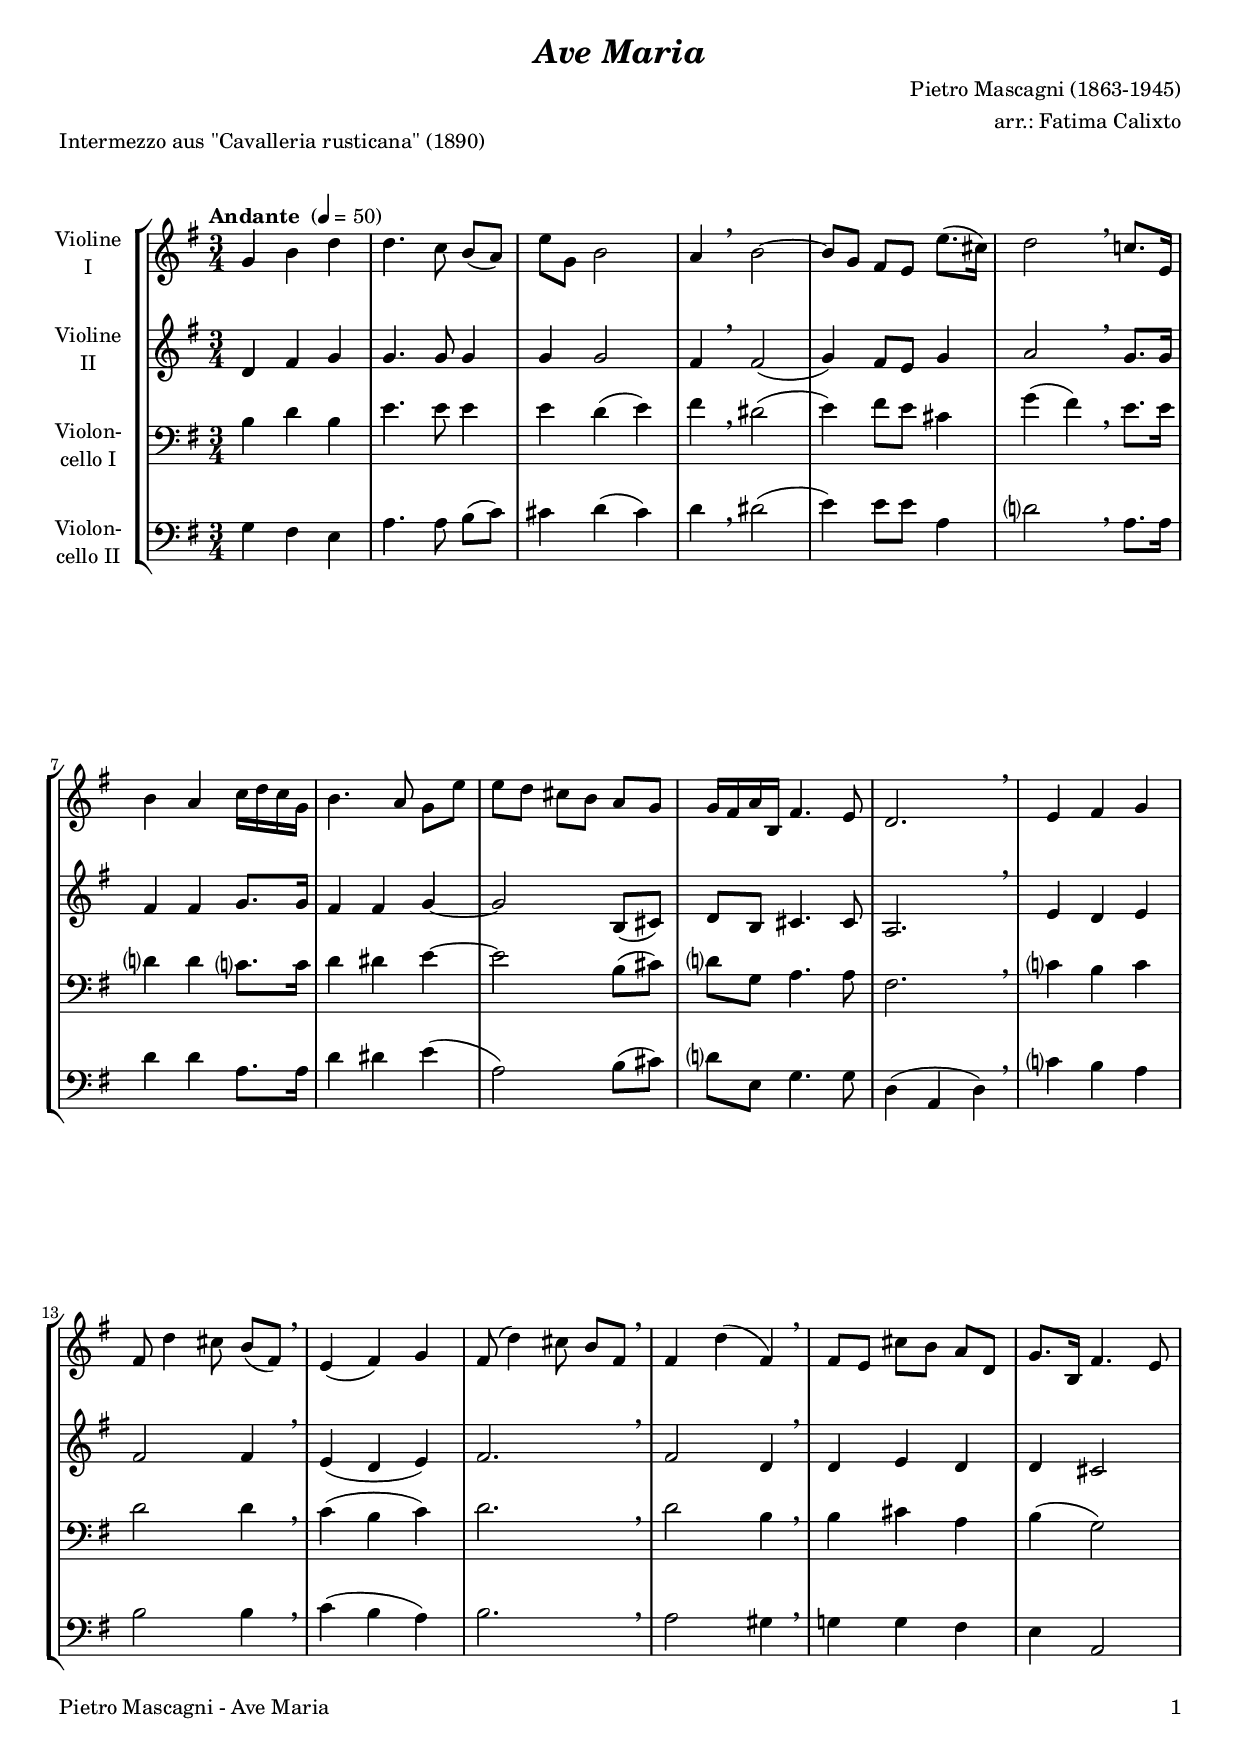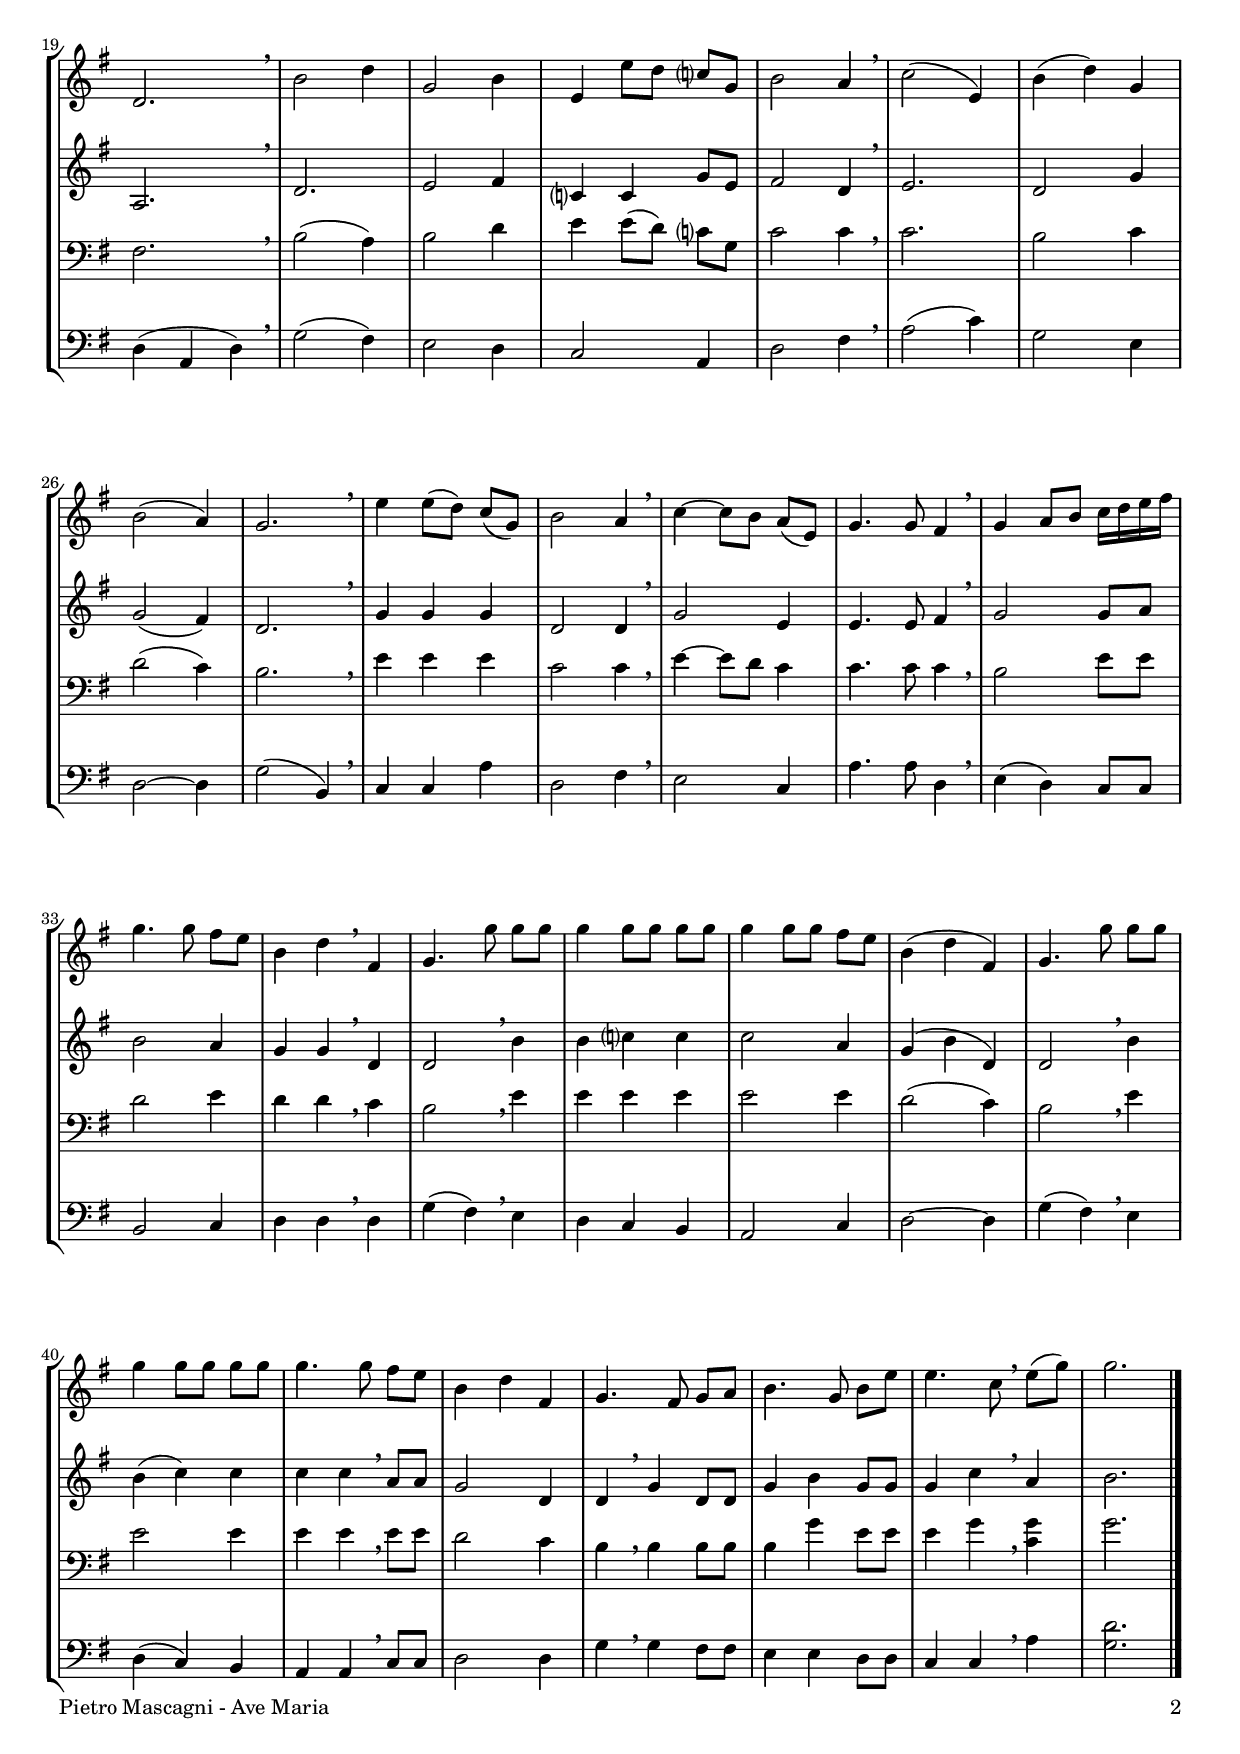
\version "2.22.0"
\include "deutsch.ly"
  
#(set-global-staff-size 18)

\header {
  title     = \markup \bold \italic "Ave Maria"
  composer  = "Pietro Mascagni (1863-1945)"
  arranger  = "arr.: Fatima Calixto"
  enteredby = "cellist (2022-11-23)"
  piece     = "Intermezzo aus \"Cavalleria rusticana\" (1890)"
}

voiceconsts = {
  \key f \major
  \time 3/4
  \clef "treble"
%  \numericTimeSignature
  \compressEmptyMeasures
  % Set default beaming for all staves
  \set Timing.beamExceptions = #'()
  \set Timing.baseMoment     = #(ly:make-moment 1 4)
  \set Timing.beatStructure  = #'(1 1 1)
  \tempo "Andante " 4=50
}

mifl = "flute"
mivl = "violin"
miba = "cello"
mipz = "pizzicato strings"

va = \relative c' {
  \voiceconsts

  f4 a c
  c4. b8 a( g)
  d' f, a2
  g4 \breathe a2~
  a8 f e d d'8.( h16)
  c2 \breathe b!8. d,16
  a'4 g b16 c b f

  a4. g8 f d'
  d c h a g f
  f16 e g a, e'4. d8
  c2. \breathe
  d4 e f
  e8 c'4 h8 a( e) \breathe
  d4( e) f

  e8( c'4) h8 a e \breathe
  e4 c'( e,) \breathe
  e8 d h' a g c,
  f8. a,16 e'4. d8
  c2. \breathe
  a'2 c4
  f,2 a4

  d, d'8 c b? f
  a2 g4 \breathe
  b2( d,4)
  a'( c) f,
  a2( g4)
  f2. \breathe
  d'4 d8( c) b( f)
  a2 g4 \breathe
  b~ b8 a g( d)
  f4. f8 e4 \breathe

  f g8 a b16 c d e
  f4. f8 e d
  a4 c \breathe e,
  f4. f'8 f f
  f4 f8 f f f

  f4 f8 f e d
  a4( c e,)
  f4. f'8 f f
  f4 f8 f f f
  f4. f8 e d
  a4 c e,

  f4. e8 f g
  a4. f8 a d
  d4. b8 \breathe d( f)
  f2. \bar "|."
}

vb = \relative c' {
  \voiceconsts

  c4 e f
  f4. f8 f4
  f f2
  e4 \breathe e2(
  f4) e8 d f4
  g2 \breathe f8. f16
  e4 e f8. f16

  e4 e f~
  f2 a,8( h)
  c a h4. h8
  g2. \breathe
  d'4 c d
  e2 e4 \breathe
  d( c d)
  e2. \breathe
  e2 c4 \breathe

  c d c
  c h2
  g2. \breathe
  c
  d2 e4
  b? b f'8 d
  e2 c4 \breathe
  d2.
  c2 f4
  f2( e4)
  c2. \breathe

  f4 f f
  c2 c4 \breathe
  f2 d4
  d4. d8 e4 \breathe
  f2 f8 g
  a2 g4
  f f \breathe c
  c2 \breathe a'4

  a b? b
  b2 g4
  f( a c,)
  c2 \breathe a'4
  a( b) b
  b b \breathe g8 g
  f2 c4
  c \breathe f c8 c

  f4 a f8 f
  f4 b \breathe g
  a2. \bar "|."
}

vc = \relative c' {
  \voiceconsts
  \clef "bass"

  a4 c a
  d4. d8 d4
  d c( d)
  e \breathe cis2(
  d4) e8 d h4
  f'( e) \breathe d8. d16
  c?4 c b?8. b16

  c4 cis d~
  d2 a8( h)
  c? f, g4. g8
  e2. \breathe
  b'?4 a b
  c2 c4 \breathe
  b( a b)
  c2. \breathe
  c2 a4 \breathe

  a h g
  a( f2)
  e2. \breathe
  a2( g4)
  a2 c4
  d d8( c) b? f
  b2 b4 \breathe
  b2.
  a2 b4
  c2( b4)
  a2. \breathe

  d4 d d
  b2 b4 \breathe
  d~ d8 c b4
  b4. b8 b4 \breathe
  a2 d8 d
  c2 d4
  c c \breathe b
  a2 \breathe d4

  d d d
  d2 d4
  c2( b4)
  a2 \breathe d4
  d2 d4
  d d \breathe d8 d
  c2 b4
  a \breathe a a8 a

  a4 f' d8 d
  d4 f \breathe <b, f'>
  f'2. \bar "|."
}

vd = \relative c {
  \voiceconsts
  \clef "bass"

  f4 e d
  g4. g8 a( b)
  h4 c( h)
  c \breathe cis2(
  d4) d8 d g,4
  c?2 \breathe g8. g16

  c4 c g8. g16
  c4 cis d(
  g,2) a8( h)
  c? d, f4. f8
  c4( g c) \breathe
  b'? a g
  a2 a4 \breathe
  b( a g)

  a2. \breathe
  g2 fis4 \breathe
  f! f e
  d g,2
  c4( g c) \breathe
  f2( e4)
  d2 c4
  b2 g4
  c2 e4 \breathe
  g2( b4)

  f2 d4
  c2~ c4
  f2( a,4) \breathe
  b b g'
  c,2 e4 \breathe
  d2 b4
  g'4. g8 c,4 \breathe
  d( c) b8 b
  a2 b4

  c c \breathe c
  f( e) \breathe d
  c b a
  g2 b4
  c2~ c4
  f( e) \breathe d
  c( b) a
  g g \breathe b8 b

  c2 c4
  f \breathe f e8 e
  d4 d c8 c
  b4 b \breathe g'
  <f c'>2. \bar "|."
}


music = \new StaffGroup <<
      \new Staff {
	\set Staff.midiInstrument = \mivl
	\set Staff.instrumentName = \markup \center-column { "Violine" "I" }
	\transpose f g { \va }
      }

      \new Staff {
	\set Staff.midiInstrument = \mivl
	\set Staff.instrumentName = \markup \center-column { "Violine" "II" }
	\transpose f g { \vb }
      }

      \new Staff {
	\set Staff.midiInstrument = \miba
	\set Staff.instrumentName = \markup \center-column { "Violon-" "cello I" }
	\transpose f g { \vc }
      }

      \new Staff {
	\set Staff.midiInstrument = \miba
	\set Staff.instrumentName = \markup \center-column { "Violon-" "cello II" }
	\transpose f g { \vd }
      }
>>
\book {
   \paper {
    print-page-number = ##t
    print-first-page-number = ##t
    ragged-last-bottom = ##f
    oddHeaderMarkup = \markup \null
    evenHeaderMarkup = \markup \null
    oddFooterMarkup = \markup {
      \fill-line {
        \on-the-fly #print-page-number-check-first
        "Pietro Mascagni - Ave Maria" \fromproperty #'page:page-number-string
      }
    }
    evenFooterMarkup = \oddFooterMarkup
  } \score {
    \music
    \layout {}
  }

  \score {
    \unfoldRepeats \music

    \midi {
      \context {
        \Score
      }
    }
  }
}